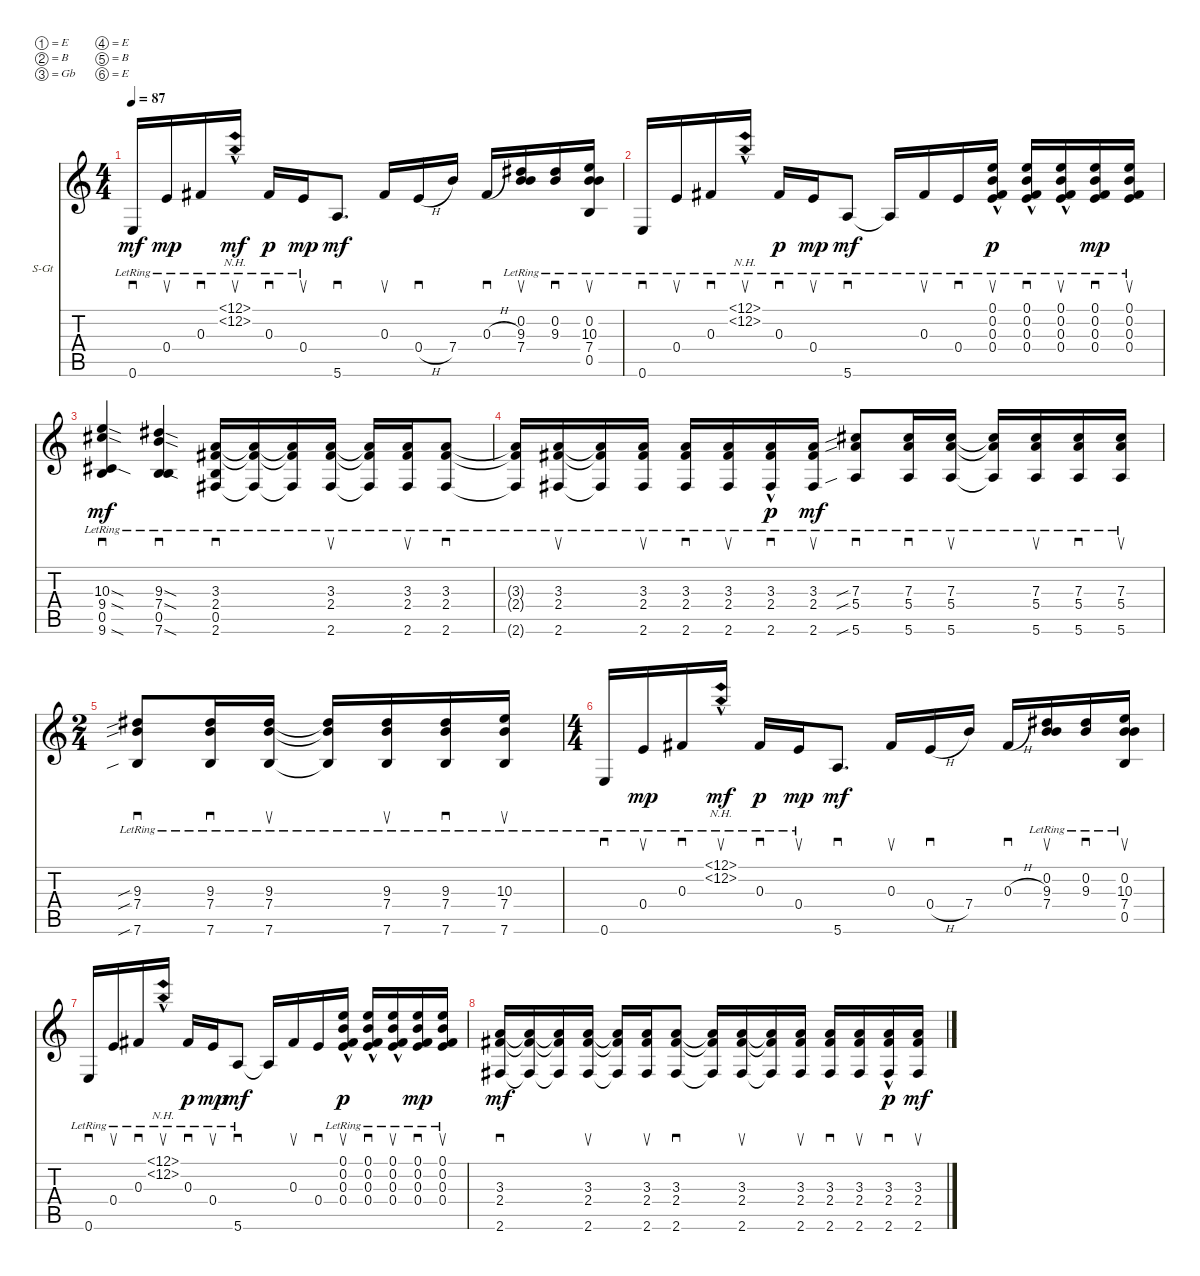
\defaultSystemsLayout 4
\bracketExtendMode nobrackets
\firstSystemTrackNameOrientation horizontal
\otherSystemsTrackNameOrientation horizontal
\track ("Steel Guitar" "S-Gt") {instrument acousticguitarsteel}
\staff {score tabs}
\tuning (E4 B3 Gb3 E3 B2 E2)
\ts (4 4)
\tempo 87
\clef g2
\ks c
0.6{lr}.16{sd dy mf} 0.4{lr}.16{su dy mp} 0.3{lr}.16{sd} (12.1{nh hac lr} 12.2{nh hac lr}).16{su dy mf} 0.3{lr}.16{sd dy p} 0.4{lr}.16{su dy mp} 5.6.8{d sd dy mf} 0.3.16{su} 0.4{h}.16{sd} 7.4.16 0.3{h}.16{sd} (7.4{lr} 9.3{lr} 0.2{lr}).16{su} (9.3{lr} 0.2{lr}).16{sd} (7.4{lr} 10.3{lr} 0.2{lr} 0.5{lr}).16{su} |
0.6{lr}.16{sd} 0.4{lr}.16{su} 0.3{lr}.16{sd} (12.1{nh hac lr} 12.2{nh hac lr}).16{su} 0.3{lr}.16{sd dy p} 0.4{lr}.16{su dy mp} 5.6{lr}.8{sd dy mf} 5.6{lr t}.16 0.3{lr}.16{su} 0.4{lr}.16{sd} (0.3{hac lr} 0.4{lr} 0.2{lr} 0.1{lr}).16{su dy p} (0.2{lr} 0.3{lr} 0.1{lr} 0.4{hac lr}).16{sd} (0.2{hac lr} 0.3{lr} 0.4{lr} 0.1{lr}).16{su} (0.4{lr} 0.3{lr} 0.1{lr} 0.2{lr}).16{sd dy mp} (0.1{lr} 0.2{lr} 0.3{lr} 0.4{lr}).16{su} |
(9.6{sod} 9.4{sod} 10.3{sod} 0.5{lr}).4{sd dy mf} (7.4{sod} 9.3{sod} 7.6{sod} 0.5{lr}).4{sd} (3.3 2.4 2.6 0.5{lr}).16{sd} (2.6{lr t} 2.4{lr t} 3.3{lr t}).16 (3.3{lr t} 2.4{lr t} 2.6{lr t}).16 (3.3{lr} 2.4{lr} 2.6{lr}).16{su} (3.3{lr t} 2.4{lr t} 2.6{lr t}).16 (3.3{lr} 2.4{lr} 2.6{lr}).16{su} (3.3{lr} 2.4{lr} 2.6{lr}).8{sd} |
(3.3{lr t} 2.4{lr t} 2.6{lr t}).16 (2.6{lr} 2.4{lr} 3.3{lr}).16{su} (3.3{lr t} 2.4{lr t} 2.6{lr t}).16 (2.6{lr} 2.4{lr} 3.3{lr}).16{su} (3.3{lr} 2.4{lr} 2.6{lr}).16{sd} (3.3{lr} 2.4{lr} 2.6{lr}).16{su} (3.3{lr} 2.4{lr} 2.6{hac lr}).16{sd dy p} (3.3{lr} 2.4{lr} 2.6{lr}).16{su dy mf} (7.3{sib lr} 5.4{sib lr} 5.6{sib lr}).8{sd} (7.3{lr} 5.4{lr} 5.6{lr}).16{sd} (5.6{lr} 5.4{lr} 7.3{lr}).16{su} (7.3{lr t} 5.4{lr t} 5.6{lr t}).16 (7.3{lr} 5.4{lr} 5.6{lr}).16{su} (7.3{lr} 5.4{lr} 5.6{lr}).16{sd} (7.3{lr} 5.4{lr} 5.6{lr}).16{su} |
\ts (2 4)
(7.6{sib lr} 7.4{sib lr} 9.3{sib lr}).8{sd} (9.3{lr} 7.4{lr} 7.6{lr}).16{sd} (9.3{lr} 7.4{lr} 7.6{lr}).16{su} (7.6{lr t} 7.4{lr t} 9.3{lr t}).16 (9.3{lr} 7.4{lr} 7.6{lr}).16{su} (9.3{lr} 7.4{lr} 7.6{lr}).16{sd} (7.6{lr} 7.4{lr} 10.3{lr}).16{su} |
\ts (4 4)
0.6{lr}.16{sd} 0.4{lr}.16{su dy mp} 0.3{lr}.16{sd} (12.1{nh hac lr} 12.2{nh hac lr}).16{su dy mf} 0.3{lr}.16{sd dy p} 0.4{lr}.16{su dy mp} 5.6.8{d sd dy mf} 0.3.16{su} 0.4{h}.16{sd} 7.4.16 0.3{h}.16{sd} (7.4{lr} 9.3{lr} 0.2{lr}).16{su} (9.3{lr} 0.2{lr}).16{sd} (7.4{lr} 10.3{lr} 0.2{lr} 0.5{lr}).16{su} |
0.6{lr}.16{sd} 0.4{lr}.16{su} 0.3{lr}.16{sd} (12.1{nh hac lr} 12.2{nh hac lr}).16{su} 0.3{lr}.16{sd dy p} 0.4{lr}.16{su dy mp} 5.6{lr}.8{sd dy mf} 5.6{t}.16 0.3.16{su} 0.4.16{sd} (0.3{hac lr} 0.4{lr} 0.2{lr} 0.1{lr}).16{su dy p} (0.2{lr} 0.3{lr} 0.1{lr} 0.4{hac lr}).16{sd} (0.2{hac lr} 0.3{lr} 0.4{lr} 0.1{lr}).16{su} (0.4{lr} 0.3{lr} 0.1{lr} 0.2{lr}).16{sd dy mp} (0.1{lr} 0.2{lr} 0.3{lr} 0.4{lr}).16{su} |
(3.3 2.4 2.6).16{sd dy mf} (2.6{t} 2.4{t} 3.3{t}).16 (3.3{t} 2.4{t} 2.6{t}).16 (3.3 2.4 2.6).16{su} (3.3{t} 2.4{t} 2.6{t}).16 (3.3 2.4 2.6).16{su} (3.3 2.4 2.6).8{sd} (3.3{t} 2.4{t} 2.6{t}).16 (2.6 2.4 3.3).16{su} (3.3{t} 2.4{t} 2.6{t}).16 (2.6 2.4 3.3).16{su} (3.3 2.4 2.6).16{sd} (3.3 2.4 2.6).16{su} (3.3 2.4 2.6{hac}).16{sd dy p} (3.3 2.4 2.6).16{su dy mf}
